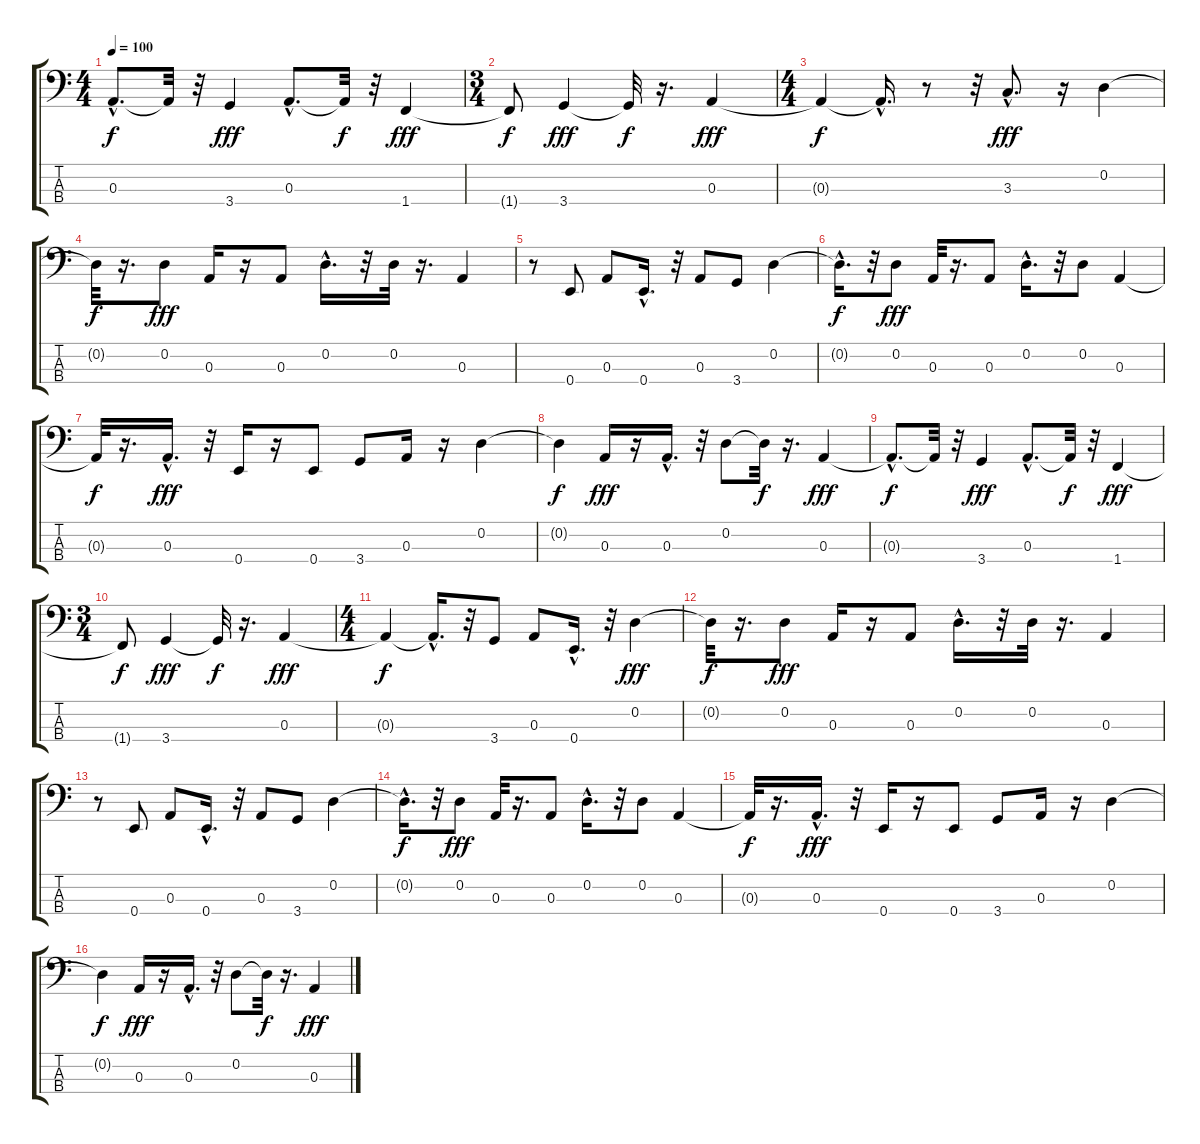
\track "" {instrument fretlessbass}
\staff {score tabs}
\tuning (G2 D2 A1 E1) {hide}
\ts (4 4)
\tempo 100
\clef f4
\ks c
0.3{hac t}.8{d dy f} 0.3{t}.32 r.32 3.4.4{dy fff} 0.3{hac}.8{d} 0.3{t}.32{dy f} r.32 1.4.4{dy fff} |
\ts (3 4)
1.4{t}.8{dy f} 3.4.4{dy fff} 3.4{t}.32{dy f} r.16{d} 0.3.4{dy fff} |
\ts (4 4)
0.3{t}.4{dy f} 0.3{hac t}.16{d} r.8 r.32 3.3{hac}.8{d dy fff} r.16 0.2.4 |
0.2{t}.32{dy f} r.16{d} 0.2.8{dy fff} 0.3.16 r.16 0.3.8 0.2{hac}.16{d} r.32 0.2.32 r.16{d} 0.3.4 |
r.8 0.4.8 0.3.8 0.4{hac}.16{d} r.32 0.3.8 3.4.8 0.2.4 |
0.2{hac t}.16{d dy f} r.32 0.2.8{dy fff} 0.3.32 r.16{d} 0.3.8 0.2{hac}.16{d} r.32 0.2.8 0.3.4 |
0.3{t}.32{dy f} r.16{d} 0.3{hac}.16{d dy fff} r.32 0.4.16 r.16 0.4.8 3.4.8 0.3.16 r.16 0.2.4 |
0.2{t}.4{dy f} 0.3.16{dy fff} r.16 0.3{hac}.16{d} r.32 0.2.8 0.2{t}.32{dy f} r.16{d} 0.3.4{dy fff} |
0.3{hac t}.8{d dy f} 0.3{t}.32 r.32 3.4.4{dy fff} 0.3{hac}.8{d} 0.3{t}.32{dy f} r.32 1.4.4{dy fff} |
\ts (3 4)
1.4{t}.8{dy f} 3.4.4{dy fff} 3.4{t}.32{dy f} r.16{d} 0.3.4{dy fff} |
\ts (4 4)
0.3{t}.4{dy f} 0.3{hac t}.16{d} r.32 3.4.8 0.3.8 0.4{hac}.16{d} r.32 0.2.4{dy fff} |
0.2{t}.32{dy f} r.16{d} 0.2.8{dy fff} 0.3.16 r.16 0.3.8 0.2{hac}.16{d} r.32 0.2.32 r.16{d} 0.3.4 |
r.8 0.4.8 0.3.8 0.4{hac}.16{d} r.32 0.3.8 3.4.8 0.2.4 |
0.2{hac t}.16{d dy f} r.32 0.2.8{dy fff} 0.3.32 r.16{d} 0.3.8 0.2{hac}.16{d} r.32 0.2.8 0.3.4 |
0.3{t}.32{dy f} r.16{d} 0.3{hac}.16{d dy fff} r.32 0.4.16 r.16 0.4.8 3.4.8 0.3.16 r.16 0.2.4 |
0.2{t}.4{dy f} 0.3.16{dy fff} r.16 0.3{hac}.16{d} r.32 0.2.8 0.2{t}.32{dy f} r.16{d} 0.3.4{dy fff}
